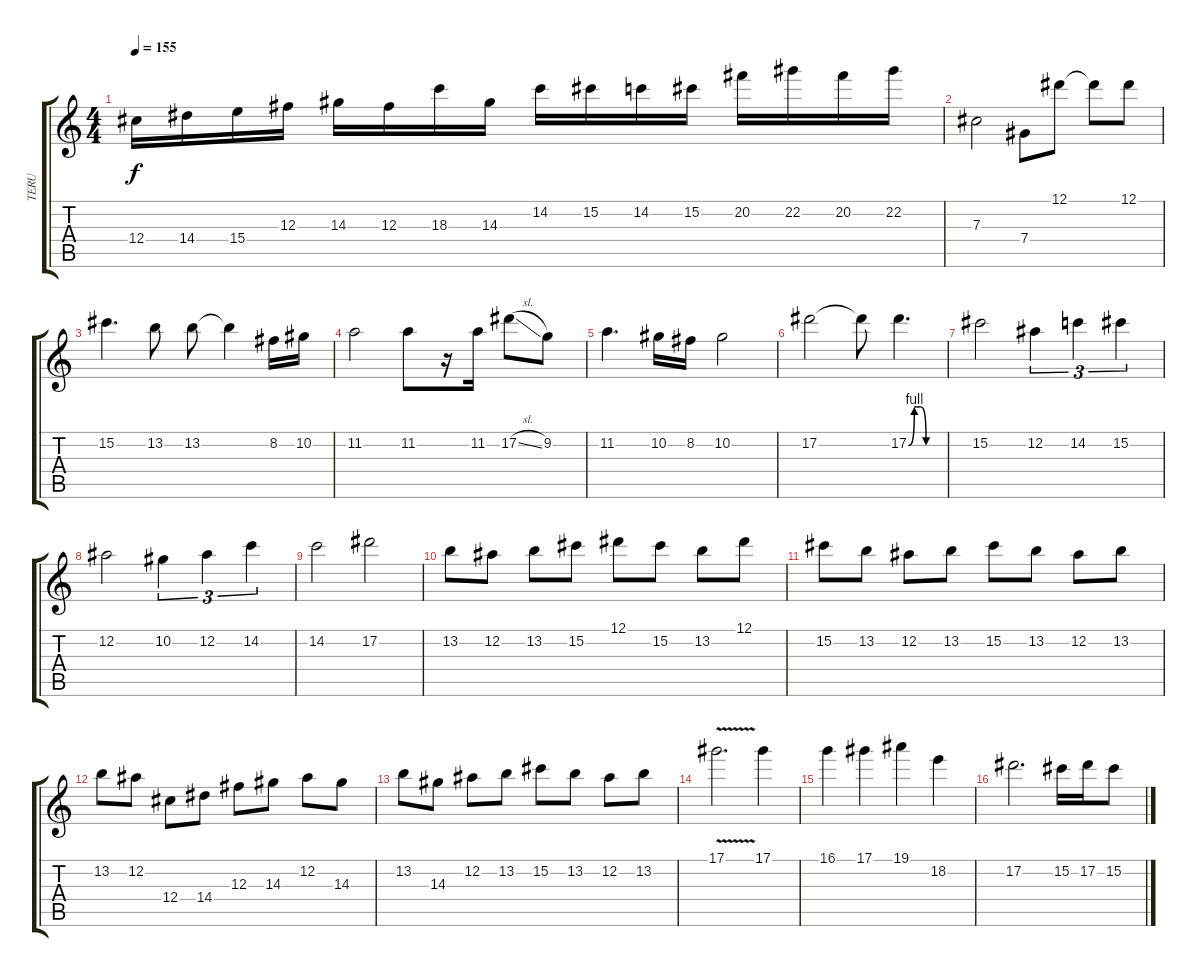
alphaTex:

\track ("TERU" "TERU") {instrument distortionguitar}
\staff {score tabs}
\tuning (Eb4 Bb3 Gb3 Db3 Ab2 Eb2) {hide}
\ts (4 4)
\tempo 155
\clef g2
\ks c
12.4.16{dy f} 14.4.16 15.4.16 12.3.16 14.3.16 12.3.16 18.3.16 14.3.16 14.2.16 15.2.16 14.2.16 15.2.16 20.2.16 22.2.16 20.2.16 22.2.16 |
7.3.2{volume 11 balance 0} 7.4.8 12.1.8 12.1{t}.8 12.1.8 |
15.2.4{d} 13.2.8 13.2.8 13.2{t}.4 8.2.16 10.2.16 |
11.2.2 11.2.8 r.16 11.2.16 17.2{sl}.8 9.2.8 |
11.2.4{d} 10.2.16 8.2.16 10.2.2 |
17.2.2 17.2{t}.8 17.2{be (custom 0 0 10 4 20 4 30 0 60 0)}.4{d} |
15.2.2 12.2.4{tu (3 2)} 14.2.4{tu (3 2)} 15.2.4{tu (3 2)} |
12.2.2 10.2.4{tu (3 2)} 12.2.4{tu (3 2)} 14.2.4{tu (3 2)} |
14.2.2 17.2.2 |
13.2.8{volume 11} 12.2.8 13.2.8 15.2.8 12.1.8 15.2.8 13.2.8 12.1.8 |
15.2.8 13.2.8 12.2.8 13.2.8 15.2.8 13.2.8 12.2.8 13.2.8 |
13.2.8 12.2.8 12.4.8 14.4.8 12.3.8 14.3.8 12.2.8 14.3.8 |
13.2.8 14.3.8 12.2.8 13.2.8 15.2.8 13.2.8 12.2.8 13.2.8 |
17.1{v}.2{d volume 16} 17.1.4 |
16.1.4 17.1.4 19.1.4 18.2.4 |
17.2.2{d} 15.2.16 17.2.16 15.2.8
